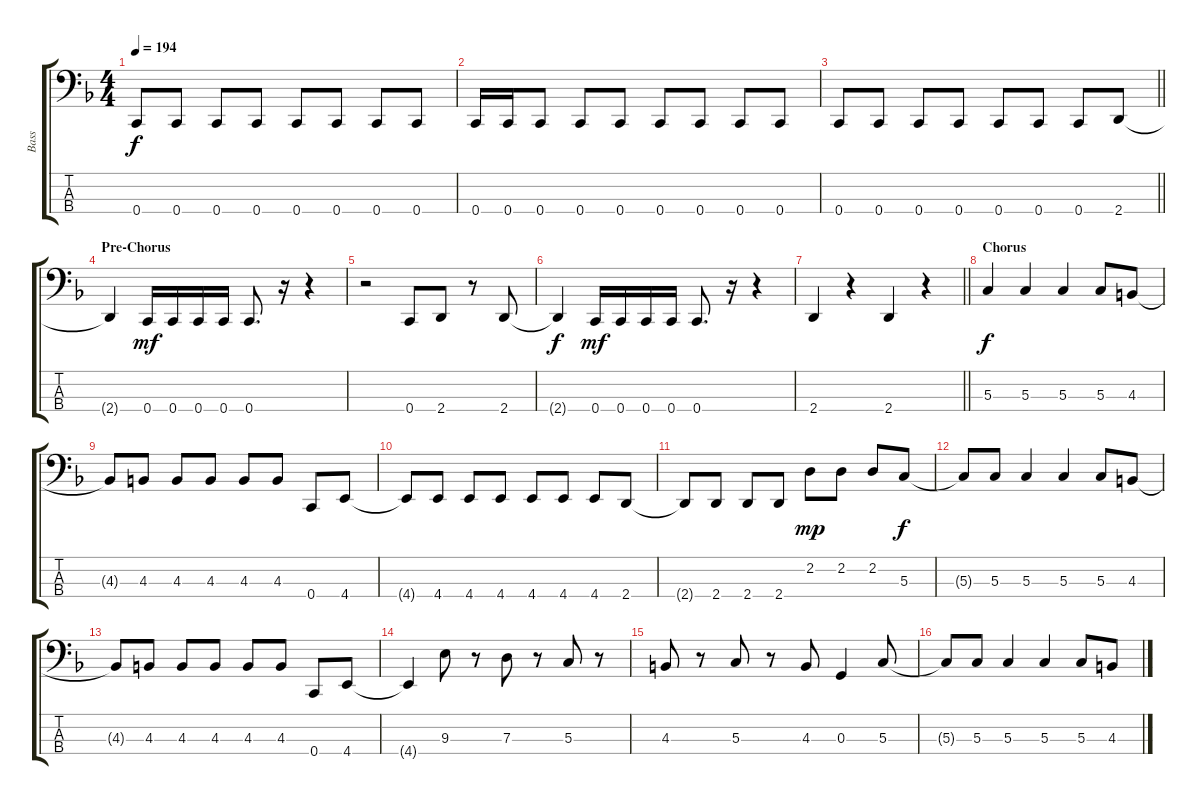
\track ("Bass" "Bass") {instrument electricbasspick}
\staff {score tabs}
\tuning (F2 C2 G1 C1) {hide}
\ts (4 4)
\tempo 194
\clef f4
\ks f
0.4.8{dy f} 0.4.8 0.4.8 0.4.8 0.4.8 0.4.8 0.4.8 0.4.8 |
0.4.16 0.4.16 0.4.8 0.4.8 0.4.8 0.4.8 0.4.8 0.4.8 0.4.8 |
\barLineRight lightlight
0.4.8 0.4.8 0.4.8 0.4.8 0.4.8 0.4.8 0.4.8 2.4.8 |
\section ("" "Pre-Chorus")
2.4{t}.4 0.4.16{dy mf} 0.4.16 0.4.16 0.4.16 0.4.8{d} r.16 r.4 |
r.2 0.4.8 2.4.8 r.8 2.4.8 |
2.4{t}.4{dy f} 0.4.16{dy mf} 0.4.16 0.4.16 0.4.16 0.4.8{d} r.16 r.4 |
\barLineRight lightlight
2.4.4 r.4 2.4.4 r.4 |
\section ("" "Chorus")
5.3.4{dy f} 5.3.4 5.3.4 5.3.8 4.3.8 |
4.3{t}.8 4.3.8 4.3.8 4.3.8 4.3.8 4.3.8 0.4.8 4.4.8 |
4.4{t}.8 4.4.8 4.4.8 4.4.8 4.4.8 4.4.8 4.4.8 2.4.8 |
2.4{t}.8 2.4.8 2.4.8 2.4.8 2.2.8{dy mp} 2.2.8 2.2.8 5.3.8{dy f} |
5.3{t}.8 5.3.8 5.3.4 5.3.4 5.3.8 4.3.8 |
4.3{t}.8 4.3.8 4.3.8 4.3.8 4.3.8 4.3.8 0.4.8 4.4.8 |
4.4{t}.4 9.3.8 r.8 7.3.8 r.8 5.3.8 r.8 |
4.3.8 r.8 5.3.8 r.8 4.3.8 0.3.4 5.3.8 |
5.3{t}.8 5.3.8 5.3.4 5.3.4 5.3.8 4.3.8
